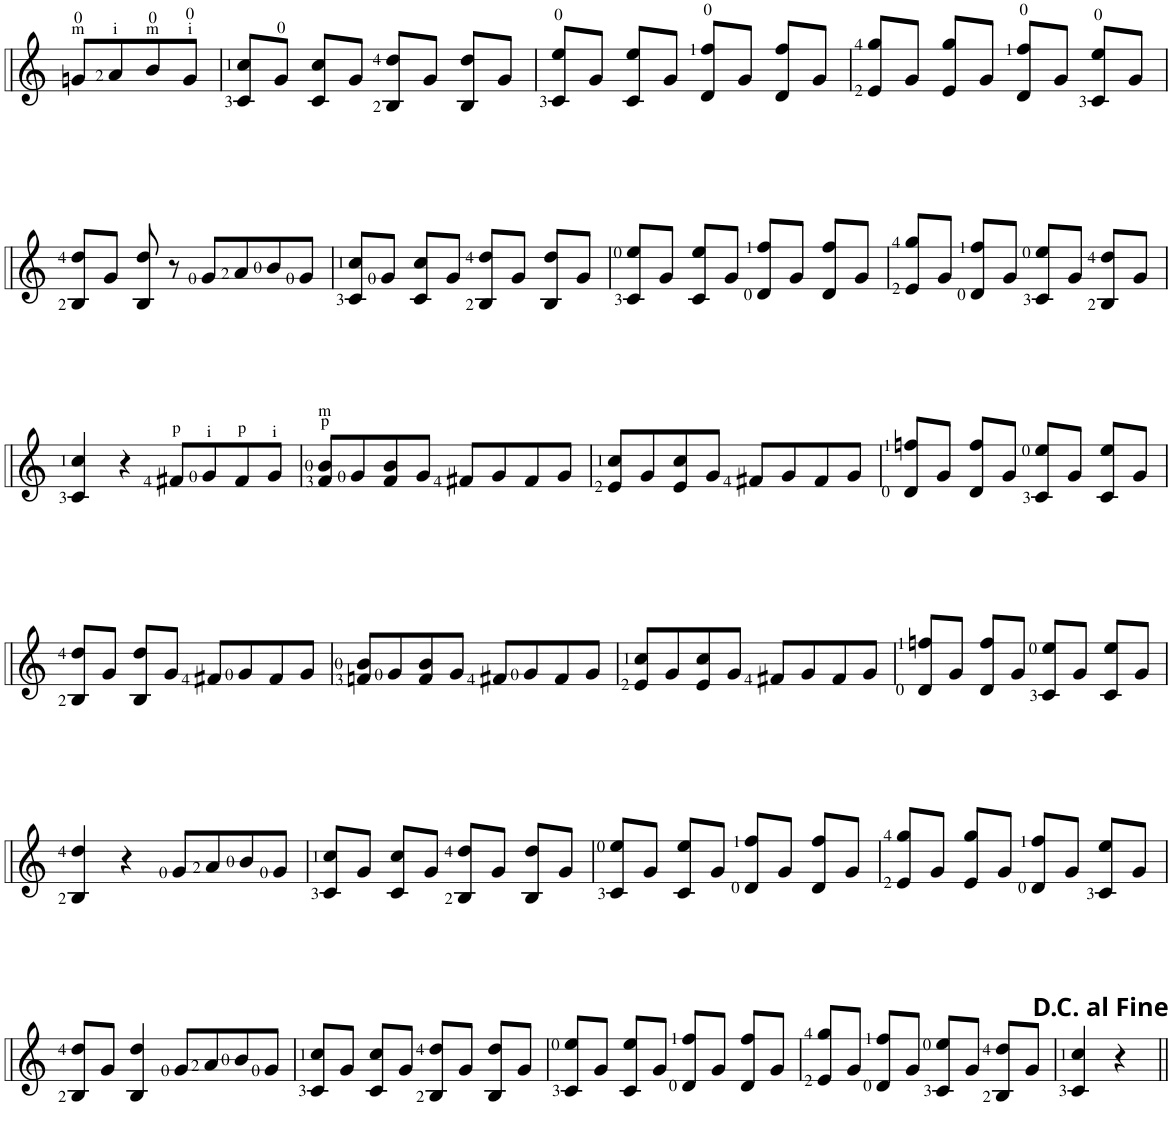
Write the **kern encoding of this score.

**kern
*part1
*staff1
*I"Classical Guitar
*I'Guit.
!!LO:PB:g=z
*clefG2
*k[]
*M4/4
*met(c)
=25
8gn/L
8a/
8b/
8g/J
=26
8c/ 8cc/L
8g/J
8c/ 8cc/L
8g/J
8B/ 8dd/L
8g/J
8B/ 8dd/L
8g/J
=27
8c/ 8ee/L
8g/J
8c/ 8ee/L
8g/J
8d/ 8ff/L
8g/J
8d/ 8ff/L
8g/J
=28
8e/ 8gg/L
8g/J
8e/ 8gg/L
8g/J
8d/ 8ff/L
8g/J
8c/ 8ee/L
8g/J
!!LO:LB:g=z
=29
8B/ 8dd/L
8g/J
8B/ 8dd/
8r
8g/L
8a/
8b/
8g/J
=30
8c/ 8cc/L
8g/J
8c/ 8cc/L
8g/J
8B/ 8dd/L
8g/J
8B/ 8dd/L
8g/J
=31
8c/ 8ee/L
8g/J
8c/ 8ee/L
8g/J
8d/ 8ff/L
8g/J
8d/ 8ff/L
8g/J
=32
8e/ 8gg/L
8g/J
8d/ 8ff/L
8g/J
8c/ 8ee/L
8g/J
8B/ 8dd/L
8g/J
!!LO:LB:g=z
=33
4c/ 4cc/
4r
8f#X/L
8g/
8f#/
8g/J
=34
8f/ 8b/L
8g/
8f/ 8b/
8g/J
8f#X/L
8g/
8f#/
8g/J
=35
8e/ 8cc/L
8g/
8e/ 8cc/
8g/J
8f#X/L
8g/
8f#/
8g/J
=36
8d/ 8ffn/L
8g/J
8d/ 8ff/L
8g/J
8c/ 8ee/L
8g/J
8c/ 8ee/L
8g/J
!!LO:LB:g=z
=37
8B/ 8dd/L
8g/J
8B/ 8dd/L
8g/J
8f#X/L
8g/
8f#/
8g/J
=38
8fn/ 8b/L
8g/
8f/ 8b/
8g/J
8f#X/L
8g/
8f#/
8g/J
=39
8e/ 8cc/L
8g/
8e/ 8cc/
8g/J
8f#X/L
8g/
8f#/
8g/J
=40
8d/ 8ffn/L
8g/J
8d/ 8ff/L
8g/J
8c/ 8ee/L
8g/J
8c/ 8ee/L
8g/J
!!LO:LB:g=z
=41
4B/ 4dd/
4r
8g/L
8a/
8b/
8g/J
=42
8c/ 8cc/L
8g/J
8c/ 8cc/L
8g/J
8B/ 8dd/L
8g/J
8B/ 8dd/L
8g/J
=43
8c/ 8ee/L
8g/J
8c/ 8ee/L
8g/J
8d/ 8ff/L
8g/J
8d/ 8ff/L
8g/J
=44
8e/ 8gg/L
8g/J
8e/ 8gg/L
8g/J
8d/ 8ff/L
8g/J
8c/ 8ee/L
8g/J
!!LO:LB:g=z
=45
8B/ 8dd/L
8g/J
4B/ 4dd/
8g/L
8a/
8b/
8g/J
=46
8c/ 8cc/L
8g/J
8c/ 8cc/L
8g/J
8B/ 8dd/L
8g/J
8B/ 8dd/L
8g/J
=47
8c/ 8ee/L
8g/J
8c/ 8ee/L
8g/J
8d/ 8ff/L
8g/J
8d/ 8ff/L
8g/J
=48
8e/ 8gg/L
8g/J
8d/ 8ff/L
8g/J
8c/ 8ee/L
8g/J
8B/ 8dd/L
8g/J
=49
4c/ 4cc/
4r
!LO:TX:a:t=<b><font face="Lucida Handwriting"/>D.C. al Fine</b>
=||
*-
